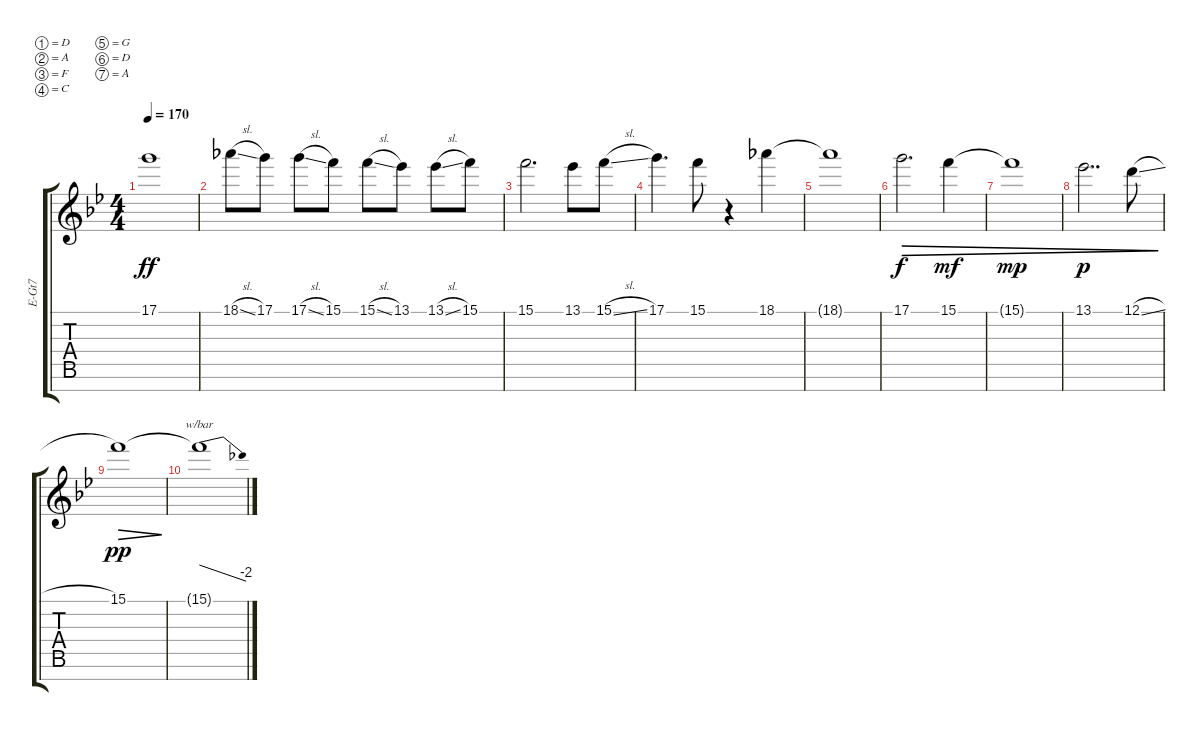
\defaultSystemsLayout 4
\bracketExtendMode groupsimilarinstruments
\otherSystemsTrackNameOrientation horizontal
\track ("Electric Guitar" "E-Gt7") {instrument distortionguitar}
\staff {score tabs}
\tuning (D4 A3 F3 C3 G2 D2 A1)
\ts (4 4)
\tempo 170
\clef g2
\ks bb
17.1{t acc forcenatural}.1{dy ff beam Down} |
18.1{sl acc b}.8{beam Down} 17.1{acc forcenatural}.8{beam Down} 17.1{sl acc forcenatural}.8{beam Down} 15.1{acc forcenatural}.8{beam Down} 15.1{sl acc forcenatural}.8{beam Down} 13.1{acc forcenatural}.8{beam Down} 13.1{sl acc forcenatural}.8{beam Down} 15.1{acc forcenatural}.8{beam Down} |
15.1{acc forcenatural}.2{d beam Down} 13.1{acc forcenatural}.8{beam Down} 15.1{sl acc forcenatural}.8{beam Down} |
17.1{acc forcenatural}.4{d beam Down} 15.1{acc forcenatural}.8{beam Down} r.4{beam Down} 18.1{acc b}.4{beam Down} |
18.1{t acc b}.1{beam Down} |
17.1{acc forcenatural}.2{d dec dy f beam Down} 15.1{acc forcenatural}.4{dec dy mf beam Down} |
15.1{t acc forcenatural}.1{dec dy mp beam Down} |
13.1{acc forcenatural}.2{dd dec dy p beam Down} 12.1{sl acc forcenatural}.8{dec beam Down} |
15.1{acc forcenatural}.1{dec dy pp beam Down} |
15.1{t acc forcenatural}.1{tbe (dive default 0 0 45 -8) beam Down}
